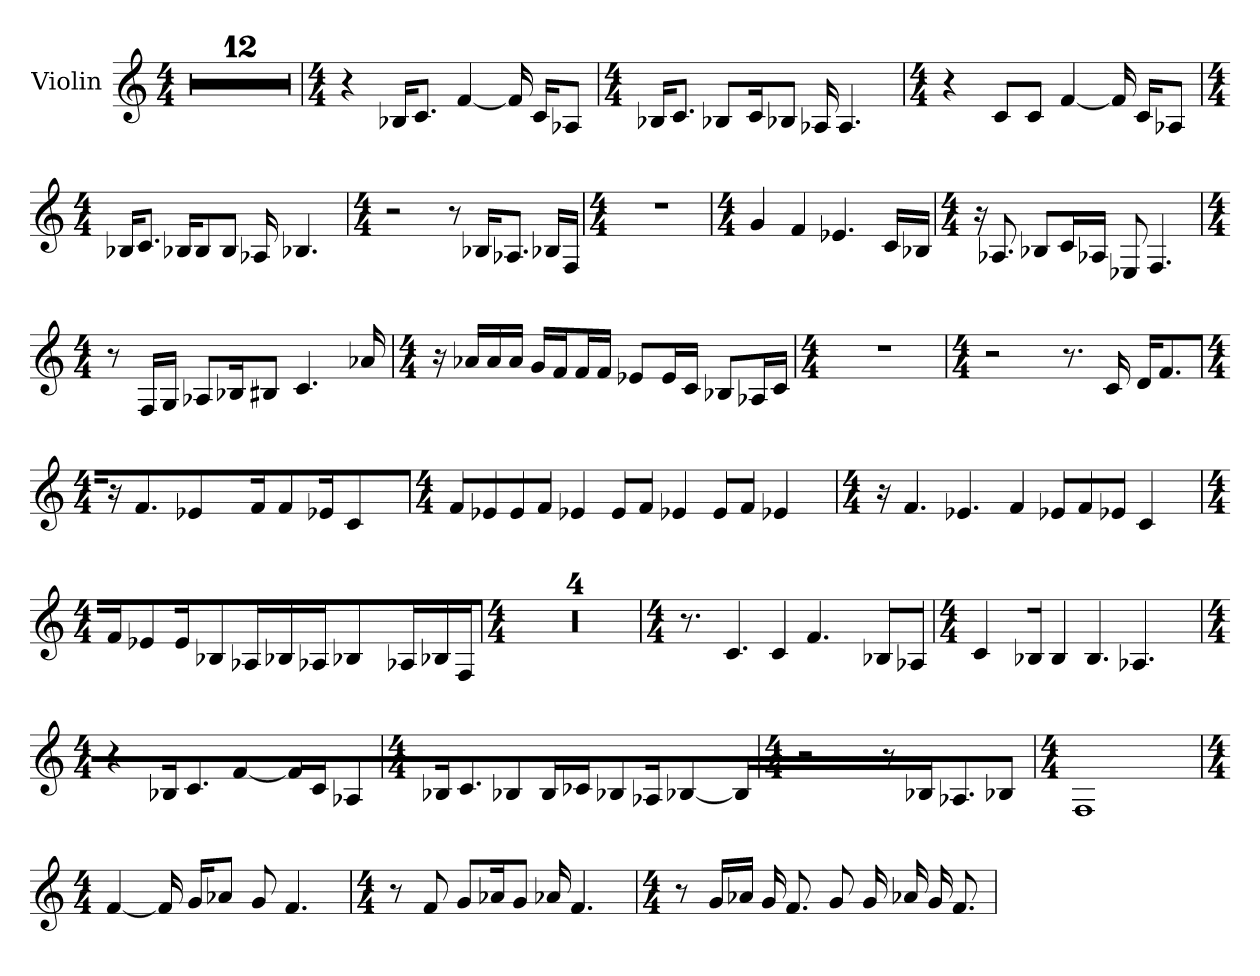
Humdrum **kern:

**kern
*part1
*staff1
*I"Violin
*I'Vln
*M4/4
=
1r
=
*M4/4
1r
=
*M4/4
1r
=
*M4/4
1r
=
*M4/4
1r
=
*M4/4
1r
=
*M4/4
1r
=
*M4/4
1r
=
*M4/4
1r
=
*M4/4
1r
=
*M4/4
1r
=
*M4/4
1r
=
*M4/4
4r
16B-XKL
8.cJ
[4f
16f]
16cKL
8A-XJ
=
*M4/4
16B-XKL
8.cJ
8B-XL
16cK
8B-XJ
16A-X
4.A-
=
*M4/4
4r
8cL
8cJ
[4f
16f]
16cKL
8A-XJ
=
*M4/4
16B-XKL
8.cJ
16B-XKL
8B-
8B-J
16A-X
4.B-X
=
*M4/4
2r
8r
16B-XKL
8.A-XJ
16B-XLL
16FJJ
=
*M4/4
1r
=
*M4/4
4g
4f
4.e-X
16cLL
16B-XJJ
=
*M4/4
16r
8.A-X
8B-XL
16cL
16A-XJJ
8E-X
4.F
=
*M4/4
8r
16FLL
16GJJ
8A-XL
16B-XK
8B#XJ
4.c
16a-X
=
*M4/4
16r
16a-XLL
16a-
16a-JJ
16gLL
16fJ
16fL
16fJJ
8e-XL
16e-L
16cJJ
8B-XL
16A-XL
16cJJ
=
*M4/4
1r
=
*M4/4
2r
8.r
16c
16dLL
8.fJ
=
*M4/4
16r
8.f
4e-X
16fKL
8f
16e-XJk
4c
=
*M4/4
16fLL
16e-XJ
16e-L
16fJJ
8e-XL
16e-L
16fJJ
8e-XL
16e-L
16fJJ
4e-X
=
*M4/4
16r
8.f
8.e-XL
8fJ
16e-XLL
16f
16e-XJJ
4c
=
*M4/4
16fKL
8e-X
16e-Jk
8B-XL
16A-XL
16B-XJJ
16A-X
4B-X
16A-XLL
16B-X
16FJJ
=
*M4/4
1r
=
*M4/4
1r
=
*M4/4
1r
=
*M4/4
1r
=
*M4/4
8.r
8.c
8c
4.f
16B-XLL
16A-XJJ
=
*M4/4
4c
16B-XKL
8B-
8.B-J
4.A-X
=
*M4/4
4r
16B-XKL
8.cJ
[4f
16f]
16cKL
8A-XJ
=
*M4/4
16B-XKL
8.cJ
8B-XL
16B-L
16c-XJJ
8B-XL
16A-XJk
[4B-X
16B-]
=
*M4/4
2r
8r
16B-XKL
8.A-XJ
8B-XJ
=
*M4/4
1F
=
*M4/4
[4f
16f]
16gKL
8a-XJ
8g
4.f
=
*M4/4
8r
8f
8gL
16a-XK
8gJ
16a-X
4.f
=
*M4/4
8r
16gLL
16a-XJJ
16gLL
8.fJ
8gL
16gL
16a-XJJ
16gLL
8.fJ
=
*-
